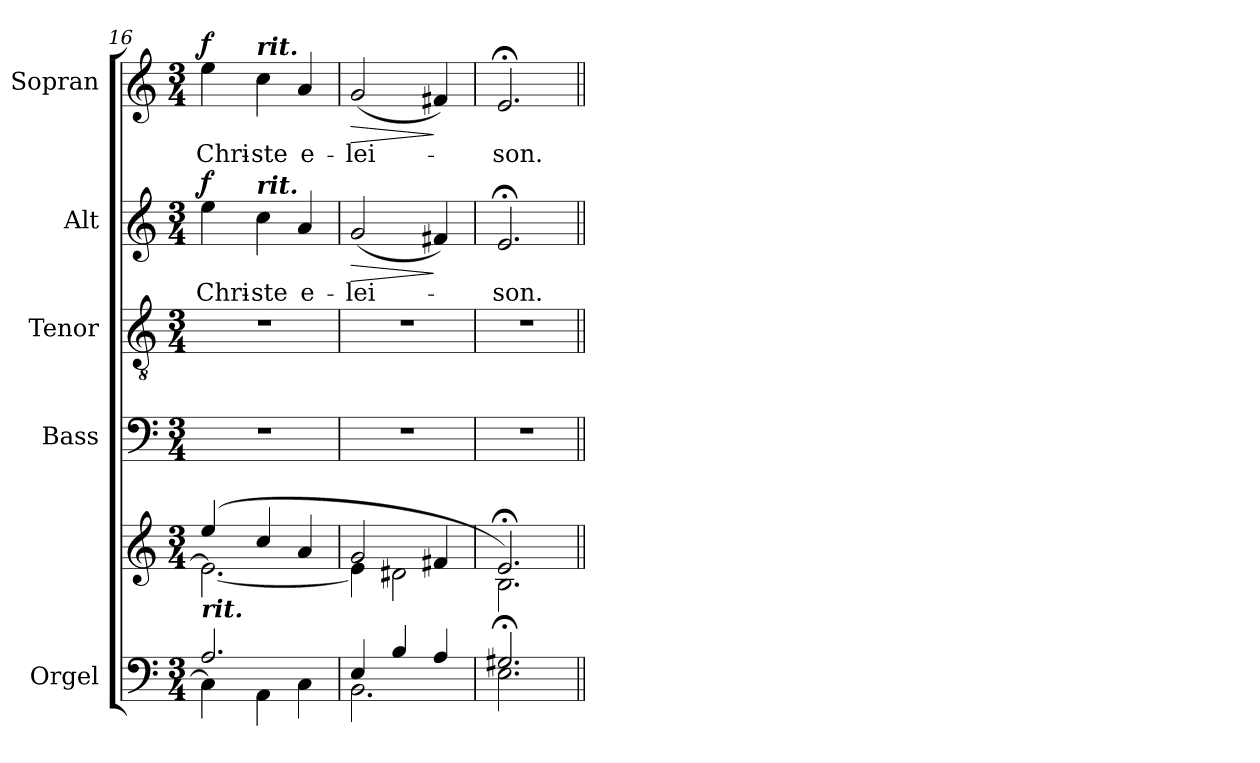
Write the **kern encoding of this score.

**kern	**kern	**kern	**kern	**kern	**text	**dynam	**kern	**text	**dynam
*part5	*part5	*part4	*part3	*part2	*part2	*part2	*part1	*part1	*part1
*staff6	*staff5	*staff4	*staff3	*staff2	*staff2	*staff2	*staff1	*staff1	*staff1
*I"Orgel	*	*I"Bass	*I"Tenor	*I"Alt	*	*	*I"Sopran	*	*
*I'Org.	*	*I'B.	*I'T.	*I'A.	*	*	*I'S.	*	*
*clefF4	*clefG2	*clefF4	*clefGv2	*clefG2	*	*	*clefG2	*	*
*k[]	*k[]	*k[]	*k[]	*k[]	*	*	*k[]	*	*
*C:	*C:	*C:	*C:	*C:	*	*	*C:	*	*
*M3/4	*M3/4	*M3/4	*M3/4	*M3/4	*	*	*M3/4	*	*
=16	=16	=16	=16	=16	=16	=16	=16	=16	=16
*^	*^	*	*	*	*	*	*	*	*
!	!	!LO:TX:b:Bi:t=rit.	!	!	!	!	!	!	!	!	!
!	!	!	!	!	!	!	!LO:LY:b	!LO:DY:a	!	!LO:LY:b	!LO:DY:a
2.A/	4C\]	(4ee/	2.e\_	2.r	2.r	4ee\	Chri-	f	4ee\	Chri-	f
!	!	!	!	!	!	!	!	!	!LO:TX:a:Bi:t=rit.	!	!
!	!	!	!	!	!	!LO:TX:a:Bi:t=rit.	!	!	!	!	!
!	!	!	!	!	!	!	!LO:LY:b	!	!	!LO:LY:b	!
.	4AA\	4cc/	.	.	.	4cc\	-ste	.	4cc\	-ste	.
!	!	!	!	!	!	!	!LO:LY:b	!	!	!LO:LY:b	!
.	4C\	4a/	.	.	.	4a/	e-	.	4a/	e-	.
=17	=17	=17	=17	=17	=17	=17	=17	=17	=17	=17	=17
!	!	!	!	!	!	!	!LO:LY:b	!LO:HP:b	!	!LO:LY:b	!LO:HP:b
4E/	2.BB\	2g/	4e\]	2.r	2.r	(<2g/	-lei-	>	(<2g/	-lei-	>
4B/	.	.	2d#X\	.	.	.	.	.	.	.	.
4A/	.	4f#X/	.	.	.	4f#X/)	.	]	4f#X/)	.	]
=18	=18	=18	=18	=18	=18	=18	=18	=18	=18	=18	=18
!	!	!	!	!	!	!	!LO:LY:b	!	!	!LO:LY:b	!
2.G#X;/	2.E\	2.e;</)	2.B\	2.r	2.r	2.e;</	-son.	.	2.e;</	-son.	.
*v	*v	*	*	*	*	*	*	*	*	*	*
*	*v	*v	*	*	*	*	*	*	*	*
=||	=||	=||	=||	=||	=||	=||	=||	=||	=||
*-	*-	*-	*-	*-	*-	*-	*-	*-	*-
